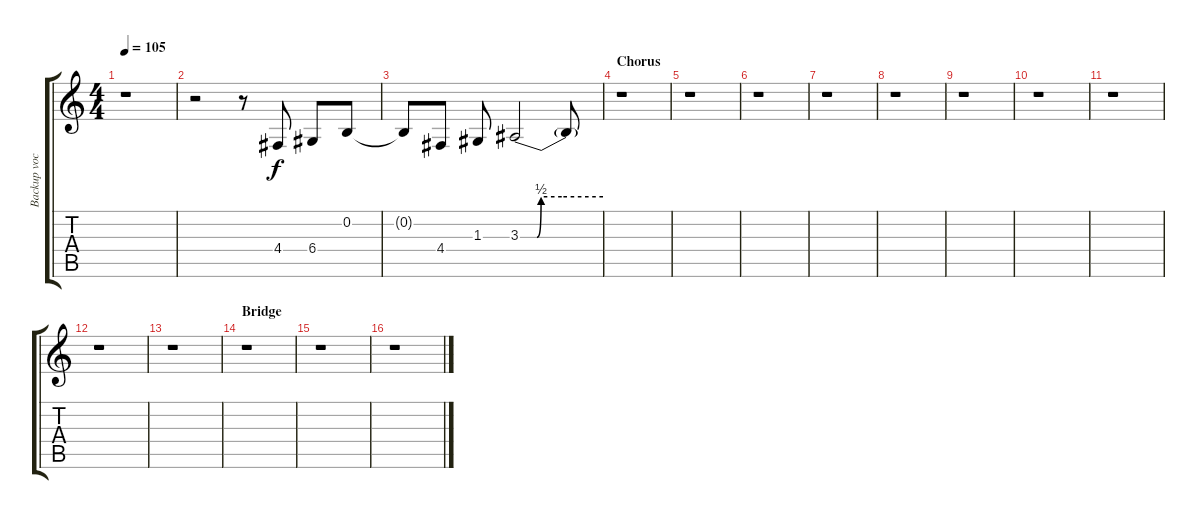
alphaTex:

\track ("Backup vocals" "Backup voc") {instrument lead1square}
\staff {score tabs}
\tuning (E4 B3 G3 D3 A2 E2) {hide}
\ts (4 4)
\tempo 105
\clef g2
\ks c
r.1{dy f} |
r.2 r.8 4.4.8 6.4.8 0.2.8 |
0.2{t}.8 4.4.8 1.3.8 3.3{be (custom 0 0 12 0 15 2 30 2 60 2)}.2 3.3{t}.8 |
\section ("" "Chorus")
r.1 |
r.1 |
r.1 |
r.1 |
r.1 |
r.1 |
r.1 |
r.1 |
r.1 |
r.1 |
\section ("" "Bridge")
r.1 |
r.1 |
r.1
